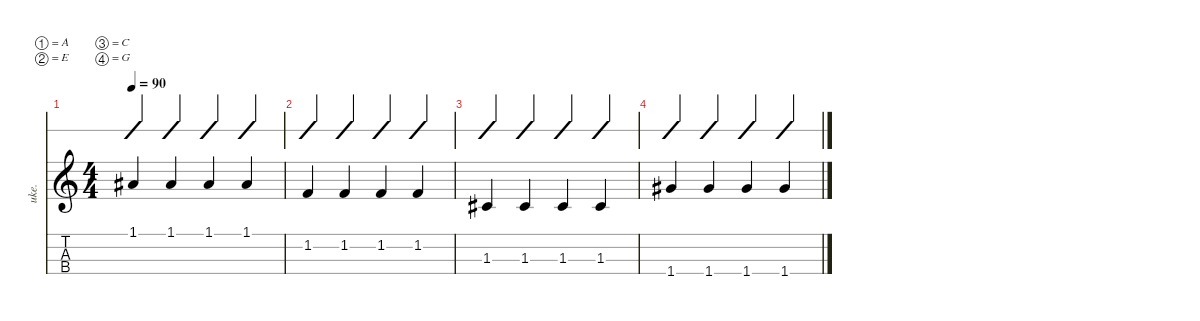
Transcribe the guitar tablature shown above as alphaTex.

\defaultSystemsLayout 4
\hideDynamics
\bracketExtendMode nobrackets
\otherSystemsTrackNameOrientation horizontal
\track ("Ukulele" "uke.") {instrument acousticguitarnylon}
\staff {score tabs slash}
\tuning (A4 E4 C4 G4)
\displaytranspose 0
\ts (4 4)
\tempo 90
\clef g2
\ks c
1.1{acc #}.4{dy mf instrument acousticguitarnylon beam Up} 1.1{acc #}.4{beam Up} 1.1{acc #}.4{beam Up} 1.1{acc #}.4{beam Up} |
1.2.4{beam Up} 1.2.4{beam Up} 1.2.4{beam Up} 1.2.4{beam Up} |
1.3{acc #}.4{beam Up} 1.3{acc #}.4{beam Up} 1.3{acc #}.4{beam Up} 1.3{acc #}.4{beam Up} |
1.4{acc #}.4{beam Up} 1.4{acc #}.4{beam Up} 1.4{acc #}.4{beam Up} 1.4{acc #}.4{beam Up}
